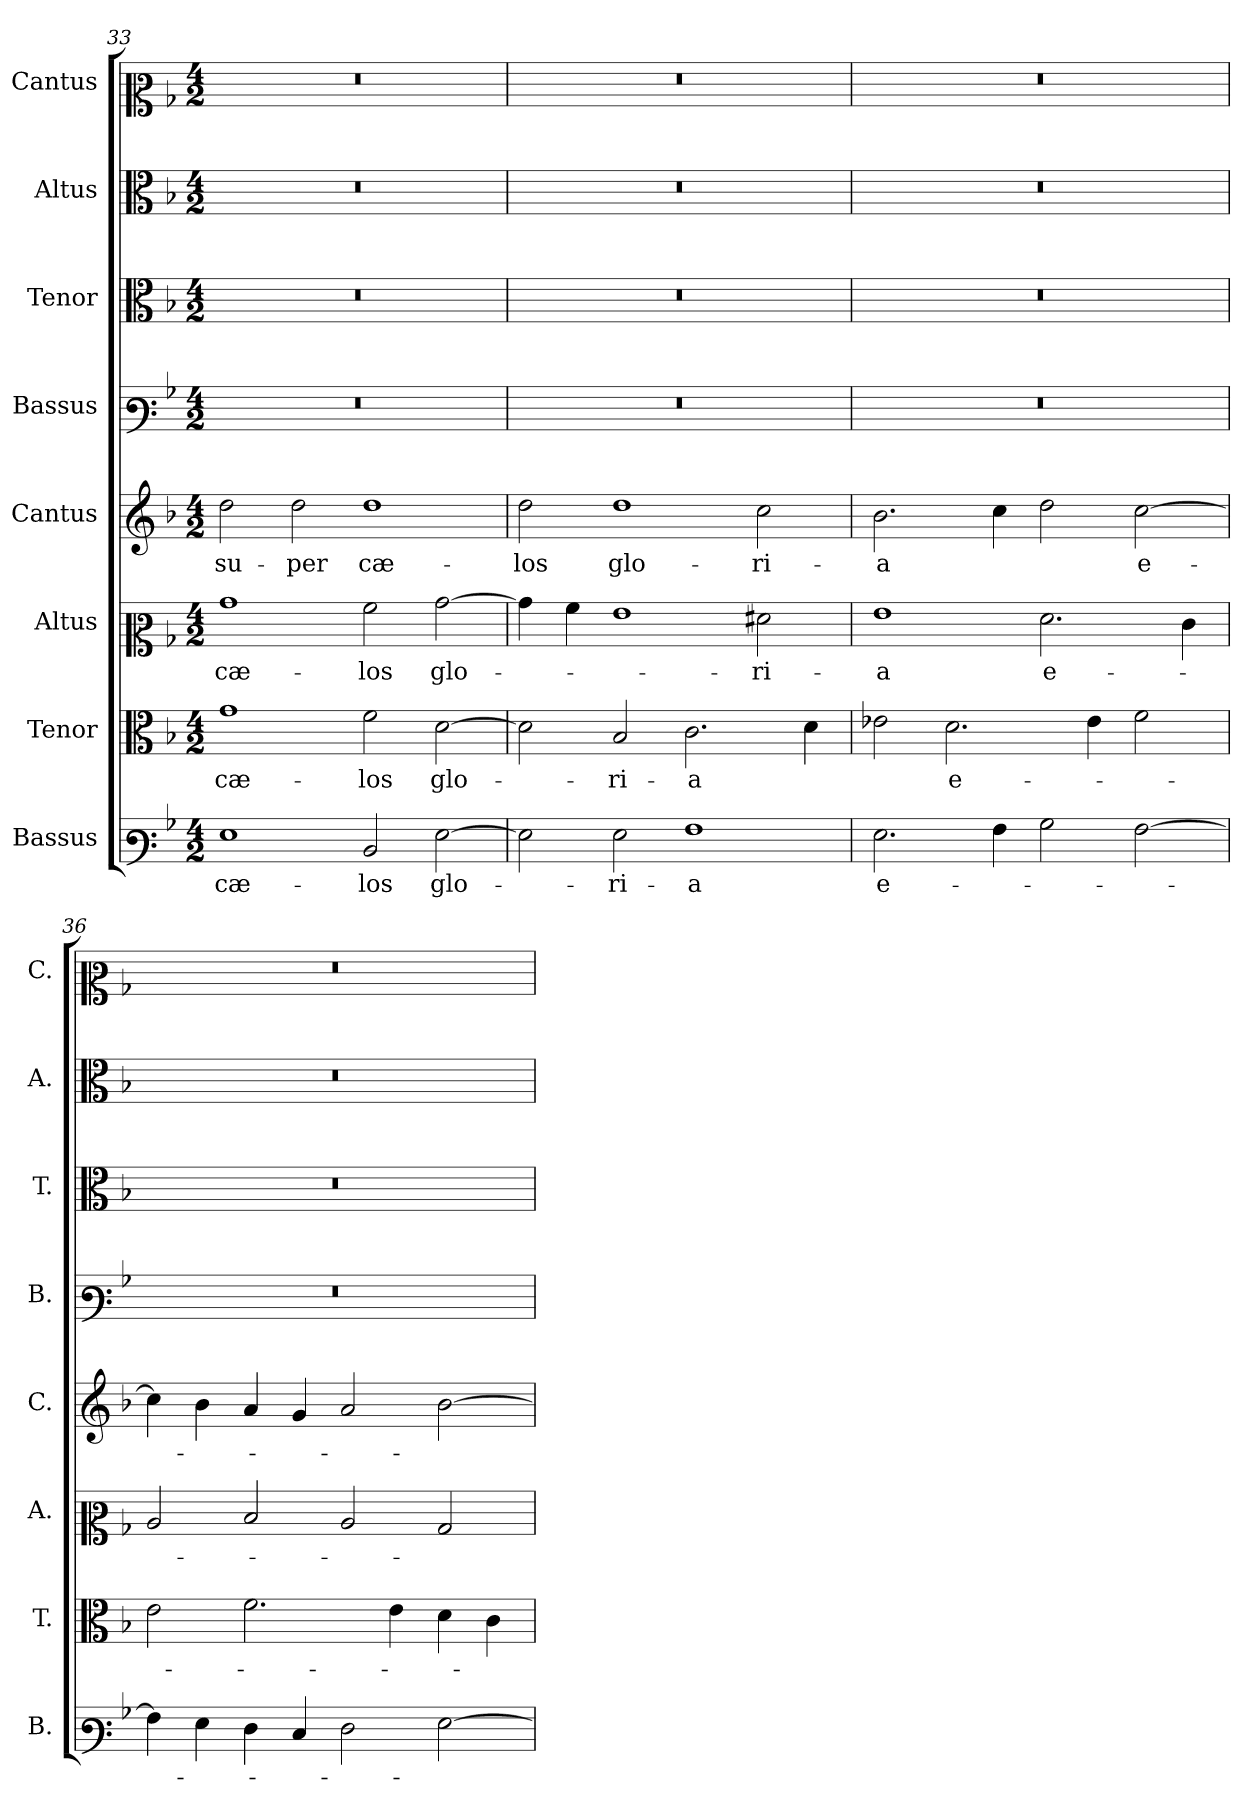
**kern	**text	**kern	**text	**kern	**text	**kern	**text	**kern	**kern	**kern	**kern
*part8	*part8	*part7	*part7	*part6	*part6	*part5	*part5	*part4	*part3	*part2	*part1
*staff8	*staff8	*staff7	*staff7	*staff6	*staff6	*staff5	*staff5	*staff4	*staff3	*staff2	*staff1
*I"Bassus	*	*I"Tenor	*	*I"Altus	*	*I"Cantus	*	*I"Bassus	*I"Tenor	*I"Altus	*I"Cantus
*I'B.	*	*I'T.	*	*I'A.	*	*I'C.	*	*I'B.	*I'T.	*I'A.	*I'C.
*clefF3	*	*clefC3	*	*clefC2	*	*clefG2	*	*clefF3	*clefC3	*clefC3	*clefC2
*k[b-]	*	*k[b-]	*	*k[b-]	*	*k[b-]	*	*k[b-]	*k[b-]	*k[b-]	*k[b-]
*M4/2	*	*M4/2	*	*M4/2	*	*M4/2	*	*M4/2	*M4/2	*M4/2	*M4/2
=33	=33	=33	=33	=33	=33	=33	=33	=33	=33	=33	=33
!	!LO:LY:b	!	!LO:LY:b	!	!LO:LY:b	!	!LO:LY:b	!	!	!	!
1G	cæ-	1g	cæ-	1b-	cæ-	2dd\	su-	0r	0r	0r	0r
!	!	!	!	!	!	!	!LO:LY:b	!	!	!	!
.	.	.	.	.	.	2dd\	-per	.	.	.	.
!	!LO:LY:b	!	!LO:LY:b	!	!LO:LY:b	!	!LO:LY:b	!	!	!	!
2D/	-los	2f\	-los	2a\	-los	1dd	cæ-	.	.	.	.
!	!LO:LY:b	!	!LO:LY:b	!	!LO:LY:b	!	!	!	!	!	!
[2G\	glo-	[2d\	glo-	[2b-\	glo-	.	.	.	.	.	.
=34	=34	=34	=34	=34	=34	=34	=34	=34	=34	=34	=34
!	!	!	!	!	!	!	!LO:LY:b	!	!	!	!
2G\]	.	2d\]	.	4b-\]	.	2dd\	-los	0r	0r	0r	0r
.	.	.	.	4a\	.	.	.	.	.	.	.
!	!LO:LY:b	!	!LO:LY:b	!	!	!	!LO:LY:b	!	!	!	!
2G\	-ri-	2B-/	-ri-	1g	.	1dd	glo-	.	.	.	.
!	!LO:LY:b	!	!LO:LY:b	!	!	!	!	!	!	!	!
1A	-a	2.c\	-a	.	.	.	.	.	.	.	.
!	!	!	!	!	!LO:LY:b	!	!LO:LY:b	!	!	!	!
.	.	.	.	2f#X\	-ri-	2cc\	-ri-	.	.	.	.
.	.	4d\	.	.	.	.	.	.	.	.	.
=35	=35	=35	=35	=35	=35	=35	=35	=35	=35	=35	=35
!	!LO:LY:b	!	!	!	!LO:LY:b	!	!LO:LY:b	!	!	!	!
2.G\	e-	2e-X\	.	1g	-a	2.b-\	-a	0r	0r	0r	0r
!	!	!	!LO:LY:b	!	!	!	!	!	!	!	!
.	.	2.d\	e-	.	.	.	.	.	.	.	.
4A\	.	.	.	.	.	4cc\	.	.	.	.	.
!	!	!	!	!	!LO:LY:b	!	!	!	!	!	!
2B-\	.	.	.	2.f\	e-	2dd\	.	.	.	.	.
.	.	4e-\	.	.	.	.	.	.	.	.	.
!	!	!	!	!	!	!	!LO:LY:b	!	!	!	!
[2A\	.	2f\	.	.	.	[2cc\	e-	.	.	.	.
.	.	.	.	4e\	.	.	.	.	.	.	.
=36	=36	=36	=36	=36	=36	=36	=36	=36	=36	=36	=36
4A\]	.	2e\	.	2c/	.	4cc\]	.	0r	0r	0r	0r
4G\	.	.	.	.	.	4b-\	.	.	.	.	.
4F\	.	2.f\	.	2d/	.	4a/	.	.	.	.	.
4E/	.	.	.	.	.	4g/	.	.	.	.	.
2F\	.	.	.	2c/	.	2a/	.	.	.	.	.
.	.	4e\	.	.	.	.	.	.	.	.	.
[2G\	.	4d\	.	2B-/	.	[2b-\	.	.	.	.	.
.	.	4c\	.	.	.	.	.	.	.	.	.
=	=	=	=	=	=	=	=	=	=	=	=
*-	*-	*-	*-	*-	*-	*-	*-	*-	*-	*-	*-
